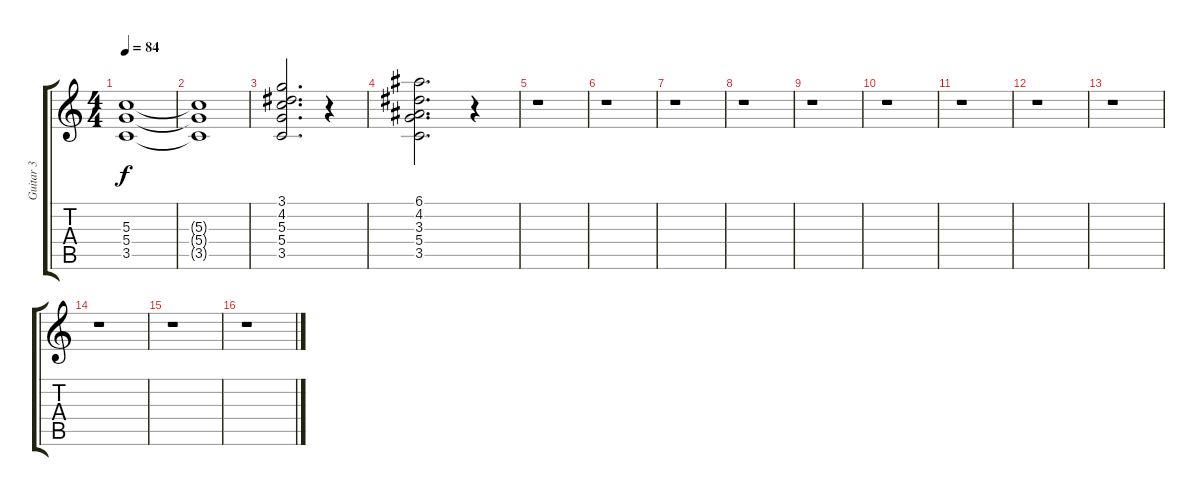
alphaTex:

\track ("Guitar 3" "Guitar 3") {instrument distortionguitar}
\staff {score tabs}
\tuning (E4 B3 G3 D3 A2 E2) {hide}
\ts (4 4)
\tempo 84
\clef g2
\ks c
(5.3 5.4 3.5).1{dy f} |
(5.3{t} 5.4{t} 3.5{t}).1 |
(3.1 4.2 5.3 5.4 3.5).2{d} r.4 |
(6.1 4.2 3.3 5.4 3.5).2{d} r.4 |
r.1 |
r.1 |
r.1 |
r.1 |
r.1 |
r.1 |
r.1 |
r.1 |
r.1 |
r.1 |
r.1 |
r.1
